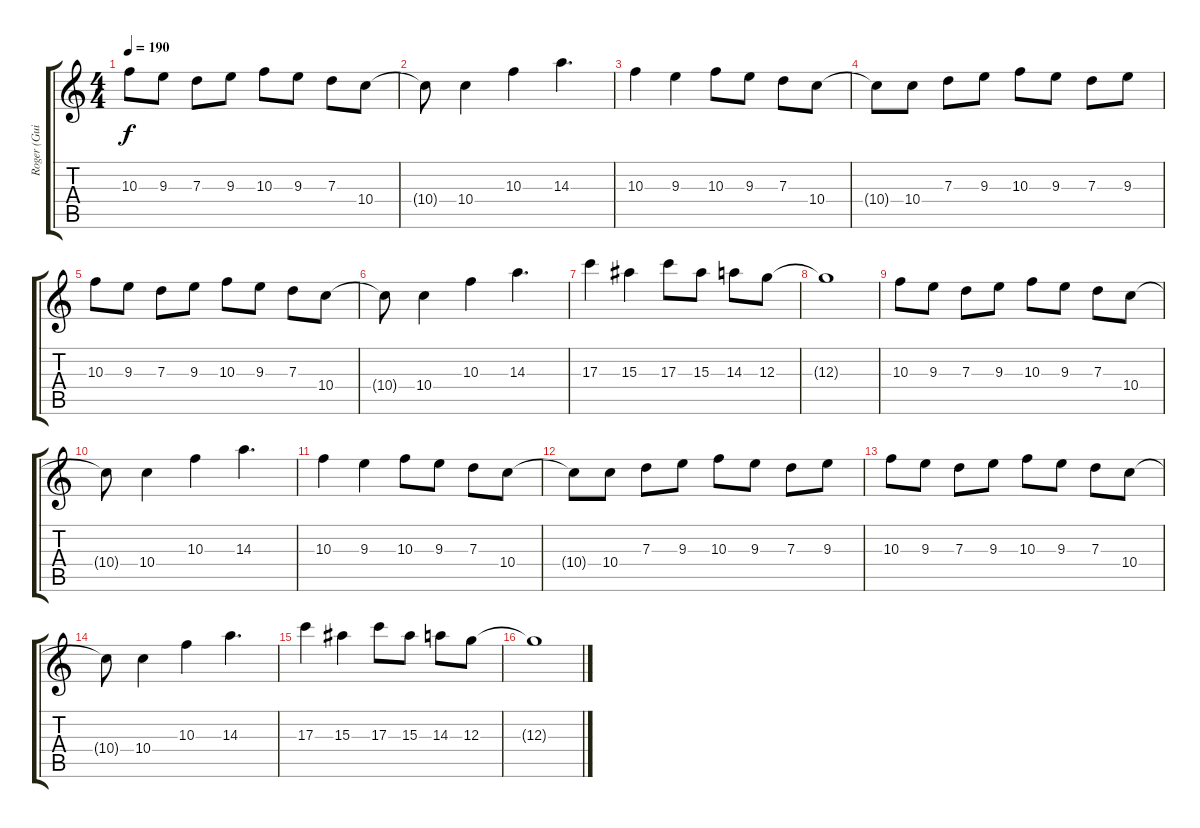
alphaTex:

\track ("Roger (Guitar)" "Roger (Gui") {instrument distortionguitar}
\staff {score tabs}
\tuning (E4 B3 G3 D3 A2 E2) {hide}
\ts (4 4)
\tempo 190
\clef g2
\ks c
10.3.8{dy f} 9.3.8 7.3.8 9.3.8 10.3.8 9.3.8 7.3.8 10.4.8 |
10.4{t}.8 10.4.4 10.3.4 14.3.4{d} |
10.3.4 9.3.4 10.3.8 9.3.8 7.3.8 10.4.8 |
10.4{t}.8 10.4.8 7.3.8 9.3.8 10.3.8 9.3.8 7.3.8 9.3.8 |
10.3.8 9.3.8 7.3.8 9.3.8 10.3.8 9.3.8 7.3.8 10.4.8 |
10.4{t}.8 10.4.4 10.3.4 14.3.4{d} |
17.3.4 15.3.4 17.3.8 15.3.8 14.3.8 12.3.8 |
12.3{t}.1 |
10.3.8 9.3.8 7.3.8 9.3.8 10.3.8 9.3.8 7.3.8 10.4.8 |
10.4{t}.8 10.4.4 10.3.4 14.3.4{d} |
10.3.4 9.3.4 10.3.8 9.3.8 7.3.8 10.4.8 |
10.4{t}.8 10.4.8 7.3.8 9.3.8 10.3.8 9.3.8 7.3.8 9.3.8 |
10.3.8 9.3.8 7.3.8 9.3.8 10.3.8 9.3.8 7.3.8 10.4.8 |
10.4{t}.8 10.4.4 10.3.4 14.3.4{d} |
17.3.4 15.3.4 17.3.8 15.3.8 14.3.8 12.3.8 |
12.3{t}.1
